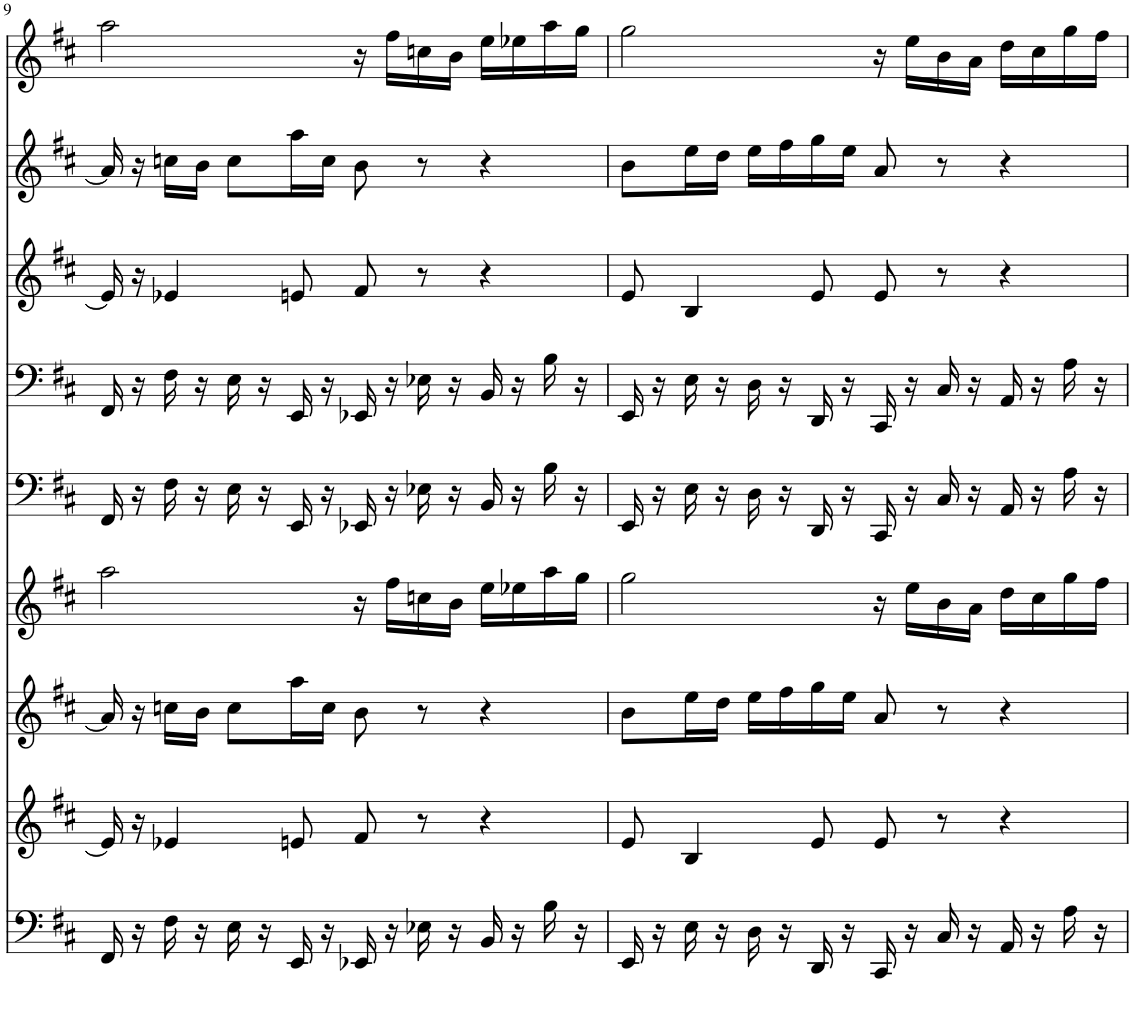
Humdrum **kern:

**kern	**kern	**kern	**kern	**kern	**kern	**kern	**kern	**kern
*part9	*part8	*part7	*part6	*part5	*part4	*part3	*part2	*part1
*staff9	*staff8	*staff7	*staff6	*staff5	*staff4	*staff3	*staff2	*staff1
*I"Tuba	*I"Trombone	*I"Oboe	*I"Trumpet	*I"Continuo	*I"Continuo	*I"Viola	*I"Violin II	*I"Violin I
*I'Tba	*I'Trb	*I'Ob	*I'Tpt	*	*	*	*	*
!!LO:PB:g=z
*clefF4	*clefG2	*clefG2	*clefG2	*clefF4	*clefF4	*clefG2	*clefG2	*clefG2
*	*	*	*Trd1c2	*	*	*	*	*
*k[f#c#]	*k[f#c#]	*k[f#c#]	*k[f#c#]	*k[f#c#]	*k[f#c#]	*k[f#c#]	*k[f#c#]	*k[f#c#]
*M4/4	*M4/4	*M4/4	*M4/4	*M4/4	*M4/4	*M4/4	*M4/4	*M4/4
=9	=9	=9	=9	=9	=9	=9	=9	=9
16FF#/	16e/]	16a/]	2aa\	16FF#/	16FF#/	16e/]	16a/]	2aa\
16r	16r	16r	.	16r	16r	16r	16r	.
16F#\	4e-X/	16ccn\LL	.	16F#\	16F#\	4e-X/	16ccn\LL	.
16r	.	16b\JJ	.	16r	16r	.	16b\JJ	.
16E\	.	8cc\L	.	16E\	16E\	.	8cc\L	.
16r	.	.	.	16r	16r	.	.	.
16EE/	8en/	16aa\L	.	16EE/	16EE/	8en/	16aa\L	.
16r	.	16cc\JJ	.	16r	16r	.	16cc\JJ	.
16EE-X/	8f#/	8b\	16r	16EE-X/	16EE-X/	8f#/	8b\	16r
16r	.	.	16ff#\LL	16r	16r	.	.	16ff#\LL
16E-X\	8r	8r	16ccn\	16E-X\	16E-X\	8r	8r	16ccn\
16r	.	.	16b\JJ	16r	16r	.	.	16b\JJ
16BB/	4r	4r	16ee\LL	16BB/	16BB/	4r	4r	16ee\LL
16r	.	.	16ee-X\	16r	16r	.	.	16ee-X\
16B\	.	.	16aa\	16B\	16B\	.	.	16aa\
16r	.	.	16gg\JJ	16r	16r	.	.	16gg\JJ
=10	=10	=10	=10	=10	=10	=10	=10	=10
16EE/	8e/	8b\L	2gg\	16EE/	16EE/	8e/	8b\L	2gg\
16r	.	.	.	16r	16r	.	.	.
16E\	4B/	16ee\L	.	16E\	16E\	4B/	16ee\L	.
16r	.	16dd\JJ	.	16r	16r	.	16dd\JJ	.
16D\	.	16ee\LL	.	16D\	16D\	.	16ee\LL	.
16r	.	16ff#\	.	16r	16r	.	16ff#\	.
16DD/	8e/	16gg\	.	16DD/	16DD/	8e/	16gg\	.
16r	.	16ee\JJ	.	16r	16r	.	16ee\JJ	.
16CC#/	8e/	8a/	16r	16CC#/	16CC#/	8e/	8a/	16r
16r	.	.	16ee\LL	16r	16r	.	.	16ee\LL
16C#/	8r	8r	16b\	16C#/	16C#/	8r	8r	16b\
16r	.	.	16a\JJ	16r	16r	.	.	16a\JJ
16AA/	4r	4r	16dd\LL	16AA/	16AA/	4r	4r	16dd\LL
16r	.	.	16cc#\	16r	16r	.	.	16cc#\
16A\	.	.	16gg\	16A\	16A\	.	.	16gg\
16r	.	.	16ff#\JJ	16r	16r	.	.	16ff#\JJ
=	=	=	=	=	=	=	=	=
*-	*-	*-	*-	*-	*-	*-	*-	*-
